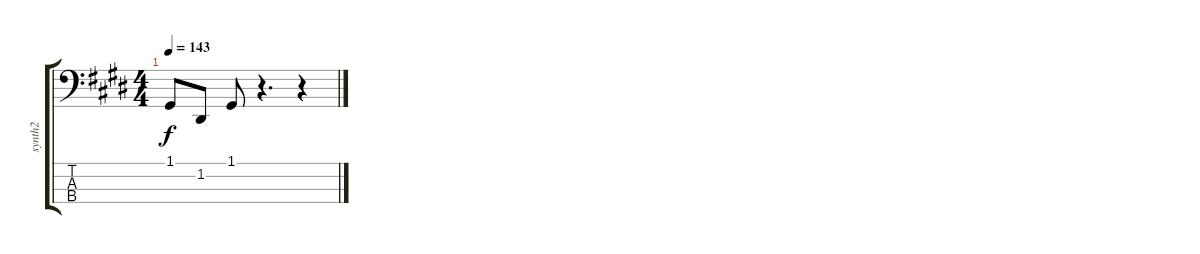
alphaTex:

\track ("synth2" "synth2") {instrument lead1square}
\staff {score tabs}
\tuning (G2 D2 A1 E1) {hide}
\ts (4 4)
\tempo 143
\clef f4
\ks c#minor
1.1.8{dy f} 1.2.8 1.1.8 r.4{d} r.4
